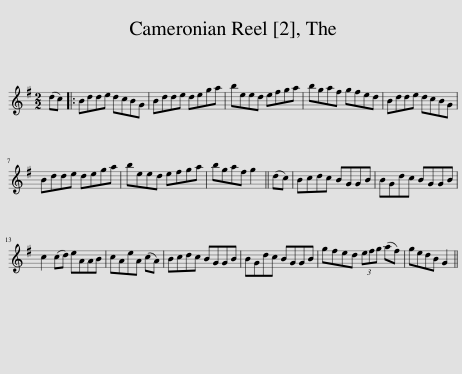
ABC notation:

X:1
L:1/8
M:2/2
I:linebreak $
K:G
V:1 treble
V:1
 (dc) |: Bdde dcBG | Bdde dega | beed efga | bgaf gfed | %5
 Bdde dcBG |$ Bdde dega | beed efga | bgaf g2 || (dc) | %10
 Bcdc BGGB | BGdc BGGB |$ c2 (cd) eAAB | cAeA (cA) | Bcdc BGGB | %15
 BGdc BGGB | gfed (3efg (af) | gedB G2 || %18
